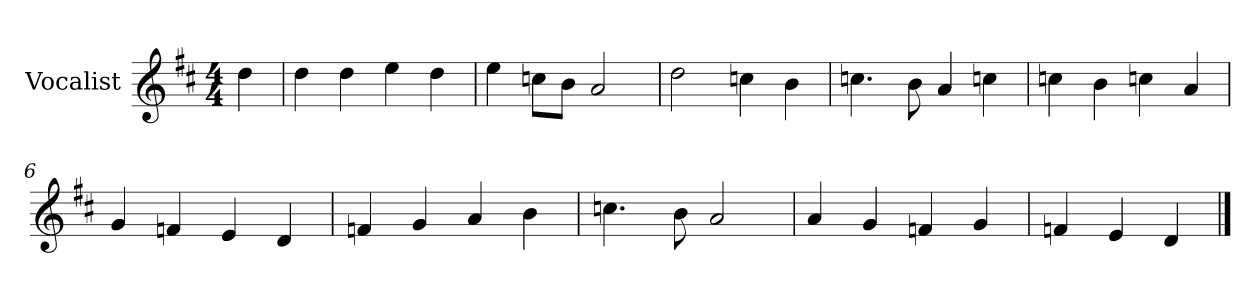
**kern
*part1
*staff1
*I"Vocalist
*k[f#c#]
*D:
*M4/4
=
4dd
=1
4dd
4dd
4ee
4dd
=2
4ee
8ccnL
8bJ
2a
=3
2dd
4ccn
4b
=4
4.ccn
8b
4a
4ccn
=5
4ccn
4b
4ccn
4a
=6
4g
4fn
4e
4d
=7
4fn
4g
4a
4b
=8
4.ccn
8b
2a
=9
4a
4g
4fn
4g
=10
4fn
4e
4d
==
*-
